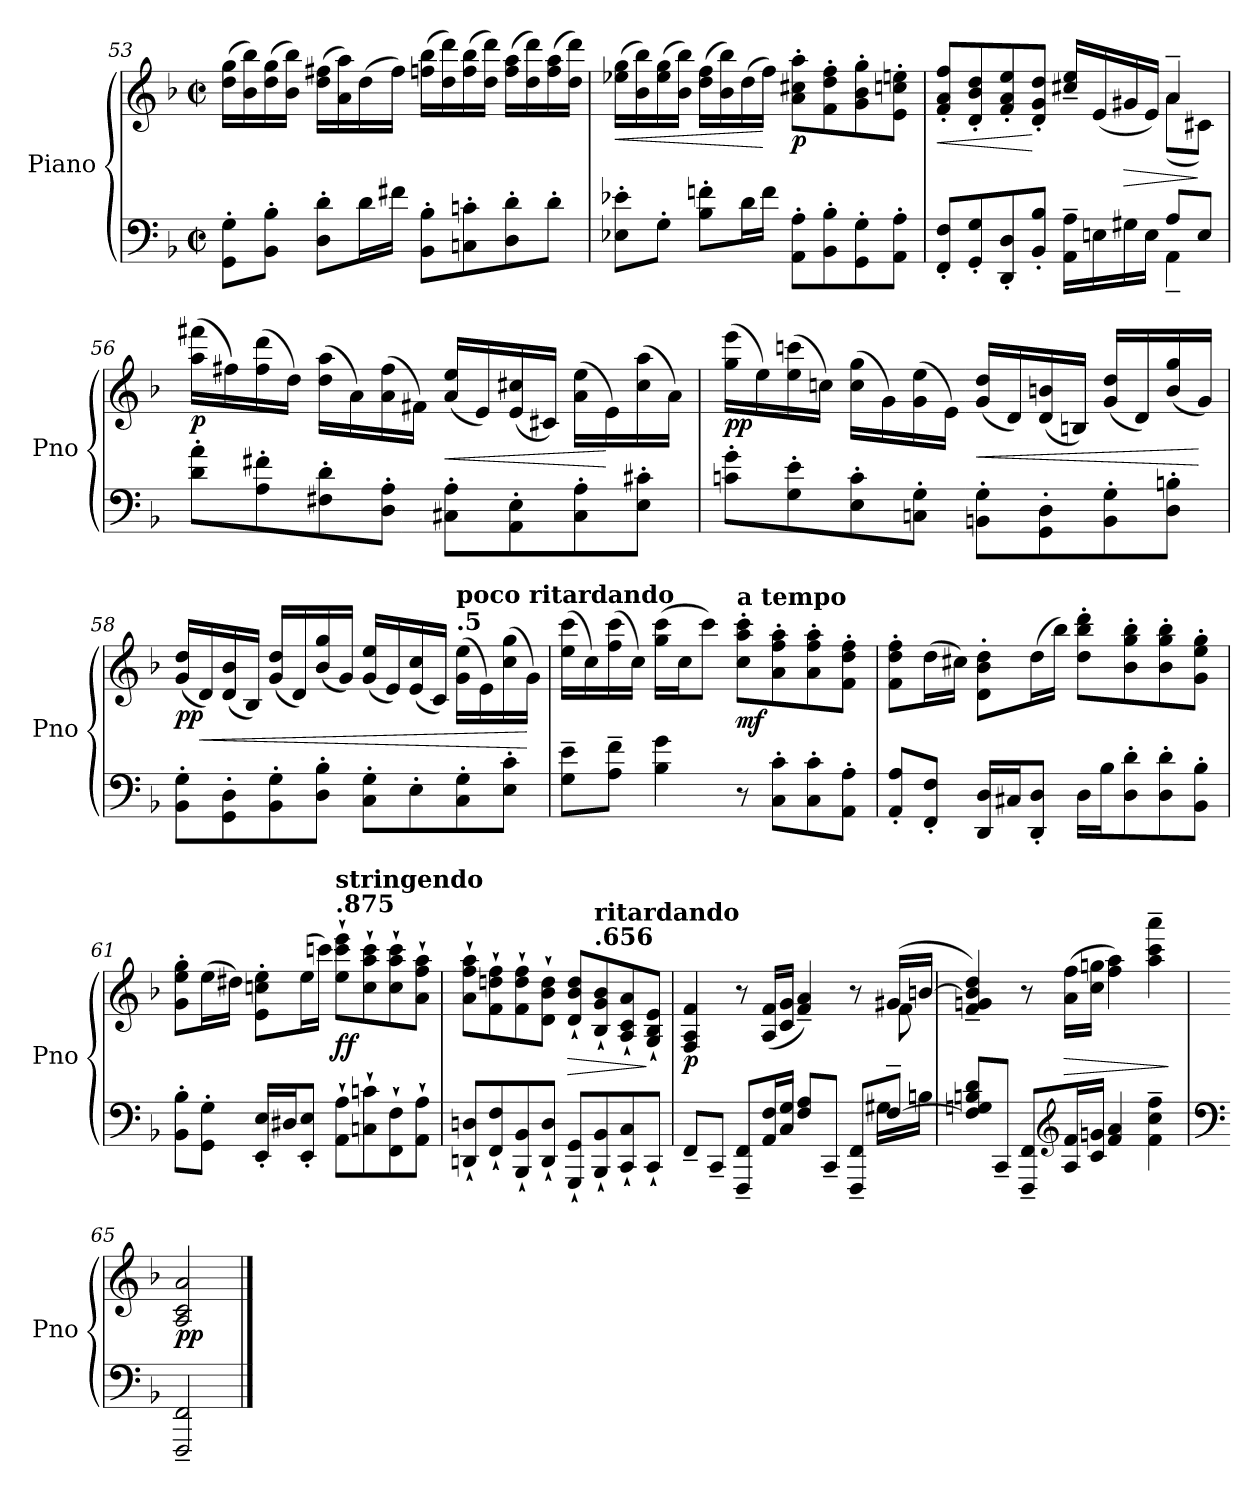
**kern	**kern	**dynam
*part1	*part1	*part1
*staff2	*staff1	*staff1/2
*I"Piano	*	*
*I'Pno	*	*
!!LO:LB:g=z
*clefF4	*clefG2	*
*k[b-]	*k[b-]	*
*F:	*F:	*
*M2/2	*M2/2	*
*met(c|)	*met(c|)	*
=53	=53	=53
8GG\' 8G\'L	(>16dd\ 16gg\LL	.
.	16b-\ 16bb-\)	.
8BB-\' 8B-\'J	(>16dd\ 16gg\	.
.	16b-\ 16bb-\JJ)	.
8D\' 8d\'L	(>16dd\ 16ff#X\LL	.
.	16a\ 16aa\)	.
16d\L	(>16dd\	.
16f#X\JJ	16ff#\JJ)	.
8BB-\' 8B-\'L	(>16ffn\ 16bb-\LL	.
.	16dd\ 16ddd\)	.
8Cni\' 8cni\'	(>16ff\ 16bb-\	.
.	16dd\ 16ddd\JJ)	.
8D\' 8d\'	(>16ff\ 16aa\LL	.
.	16dd\ 16ddd\)	.
8d'\J	(>16ff\ 16aa\	.
.	16dd\ 16ddd\JJ)	.
=54	=54	=54
!	!	!LO:HP:b
8E-X\' 8e-X\'L	(>16ee-X\ 16gg\LL	<
.	16b-\ 16bb-\)	.
8G'\J	(>16ee-\ 16gg\	.
.	16b-\ 16bb-\JJ)	.
8B-\' 8fni\'L	(>16dd\ 16ff\LL	.
.	16b-\ 16bb-\)	.
16d\L	(>16dd\	.
16f\JJ	16ff\JJ)	[
!	!	!LO:DY:b
8AA\' 8A\'L	8a\' 8cc#X\' 8aa\'L	p
8BB-\' 8B-\'	8f\' 8dd\' 8ff\'	.
8GG\' 8G\'	8g\' 8b-\' 8gg\'	.
8AA\' 8A\'J	8e\' 8ccn\' 8een\'J	.
!!LO:LB:g=z
=55	=55	=55
*^	*	*
!	!	!	!LO:HP:b
*	*	*^	*
8FF/' 8F/'L	2.ryy	8f/' 8a/' 8ff/'L	2.ryy	<
8GG/' 8G/'	.	8d/' 8b-/' 8dd/'	.	.
8DD/' 8D/'	.	8f/' 8a/' 8ee/'	.	.
8BB-/' 8B-/'J	.	8d/' 8g/' 8dd/'J	.	[
16AA\~ 16A\~LL	.	16cc#X/~ 16ee/~LL	.	.
16Eni\	.	(<16e/	.	.
!	!	!	!	!LO:HP:b
16G#X\	.	16g#X/	.	>
16E\JJ	.	16e/JJ)	.	.
8A/L	4AA~\	4a~/	(<8a\L	.
8E/J	.	.	8c#X\J)	]
*v	*v	*	*	*
=56	=56	=56	=56
!	!	!	!LO:DY:b
*	*v	*v	*
8d\' 8a\'L	(>16aa\ 16fff#X\LL	p
.	16ff#X\)	.
8A\' 8f#X\'	(>16ff#\ 16ddd\	.
.	16dd\JJ)	.
8F#X\' 8d\'	(>16dd\ 16aa\LL	.
.	16a\)	.
8D\' 8A\'J	(>16a\ 16ff#\	.
.	16f#X\JJ)	.
!	!	!LO:HP:b
8C#X\' 8A\'L	(<16a/ 16ee/LL	<
.	16e/)	.
8AA\' 8E\'	(<16e/ 16cc#X/	.
.	16c#X/JJ)	.
8C#\' 8A\'	(>16a\ 16ee\LL	.
.	16e\)	[
8E\' 8c#X\'J	(>16cc#\ 16aa\	.
.	16a\JJ)	.
!!LO:PB:g=z
=57	=57	=57
!	!	!LO:DY:b
8cni\' 8g\'L	(>16gg\ 16eee\LL	pp
.	16ee\)	.
8G\' 8e\'	(>16ee\ 16cccni\	.
.	16ccni\JJ)	.
8E\' 8c\'	(>16cc\ 16gg\LL	.
.	16g\)	.
8Cni\' 8G\'J	(>16g\ 16ee\	.
.	16e\JJ)	.
!	!	!LO:HP:b
8BBn\' 8G\'L	(<16g/ 16dd/LL	<
.	16d/)	.
8GG\' 8D\'	(<16d/ 16bn/	.
.	16Bn/JJ)	.
8BB\' 8G\'	(<16g/ 16dd/LL	.
.	16d/)	.
8D\' 8Bn\'J	(<16b/ 16gg/	.
.	16g/JJ)	[
=58	=58	=58
!	!	!LO:DY:b
8BB-i\' 8G\'L	(<16g/ 16dd/LL	pp
!	!	!LO:HP:b
.	16d/)	<
8GG\' 8D\'	(<16d/ 16b-i/	.
.	16B-i/JJ)	.
8BB-\' 8G\'	(<16g/ 16dd/LL	.
.	16d/)	.
8D\' 8B-i\'J	(<16b-/ 16gg/	.
.	16g/JJ)	.
8C\' 8G\'L	(<16g/ 16ee/LL	.
.	16e/)	.
8E'\	(<16e/ 16cc/	.
.	16c/JJ)	.
*	*MM157	*
!	!LO:TX:a:B:t=.5	!
!	!LO:TX:a:B:t=poco ritardando	!
8C\' 8G\'	(>16g\ 16ee\LL	.
.	16e\)	.
8E\' 8c\'J	(>16cc\ 16gg\	.
.	16g\JJ)	[
!!LO:LB:g=z
=59	=59	=59
8G\~ 8e\~L	(>16ee\ 16ccc\LL	.
.	16cc\)	.
8A\~ 8f\~J	(>16ff\ 16ccc\	.
.	16cc\JJ)	.
4B-\ 4g\	(>16gg\ 16ccc\LL	.
.	16cc\J	.
.	8ccc\J)	.
*	*MM160	*
!	!LO:TX:a:B:t=a tempo	!
!	!	!LO:DY:b
8r	8cc\' 8aa\' 8ccc\'L	mf
8C\' 8c\'L	8a\' 8ff\' 8aa\'	.
8C\' 8c\'	8a\' 8ff\' 8aa\'	.
8AA\' 8A\'J	8f\' 8dd\' 8ff\'J	.
=60	=60	=60
8AA/' 8A/'L	8f\' 8dd\' 8ff\'L	.
8FF/' 8F/'J	(>16dd\L	.
.	16cc#X\JJ)	.
16DD/ 16D/LL	8d\' 8b-\' 8dd\'L	.
16C#X/J	.	.
8DD/' 8D/'J	(>16dd\L	.
.	16bb-\JJ)	.
!	!	!LO:DY:b
!	!	!LO:DY:n=1:b
16D\LL	8dd\' 8bb-\' 8ddd\'L	other-dynamics f
16B-\J	.	.
8D\' 8d\'	8b-\' 8gg\' 8bb-\'	.
8D\' 8d\'	8b-\' 8gg\' 8bb-\'	.
8BB-\' 8B-\'J	8g\' 8ee\' 8gg\'J	.
=61	=61	=61
8BB-\' 8B-\'L	8g\' 8ee\' 8gg\'L	.
8GG\' 8G\'J	(>16ee\L	.
.	16dd#X\JJ)	.
16EE/' 16E/'LL	8e\' 8ccni\' 8ee\'L	.
16D#X/J	.	.
8EE/' 8E/'J	(>16ee\L	.
.	16cccni\JJ)	.
*	*MM121	*
!	!LO:TX:a:B:t=.875	!
!	!LO:TX:a:B:t=stringendo	!
!	!	!LO:DY:b
8AA\` 8A\`L	8ee\` 8ccc\` 8eee\`L	ff
8Cni\` 8cni\`	8cc\` 8aa\` 8ccc\`	.
8FF\` 8F\`	8cc\` 8aa\` 8ccc\`	.
8AA\` 8A\`J	8a\` 8ff\` 8aa\`J	.
!!LO:LB:g=z
=62	=62	=62
8DDni/` 8Dni/`L	8a\` 8ff\` 8aa\`L	.
8FF/` 8F/`	8f\` 8ddni\` 8ff\`	.
8BBB-/` 8BB-/`	8f\` 8dd\` 8ff\`	.
8DD/` 8D/`J	8d\` 8b-\` 8dd\`J	.
!	!	!LO:HP:b
8GGG/` 8GG/`L	8d/` 8b-/` 8dd/`L	>
*	*MM147	*
!	!LO:TX:a:B:t=.656	!
!	!LO:TX:a:B:t=ritardando	!
8BBB-/` 8BB-/`	8B-/` 8g/` 8b-/`	.
8CC/` 8C/`	8A/` 8c/` 8a/`	.
8CC`/J	8G/` 8B-/` 8e/`J	]
=63	=63	=63
*^	*^	*
!	!	!	!	!LO:DY:b
8FF~/L	2..ryy	4F/ 4A/ 4f/	2..ryy	p
8CC~/J	.	.	.	.
8FFF/~ 8FF/~L	.	8r	.	.
16AA/ 16F/L	.	(<16A/ 16f/LL	.	.
16C/ 16G/JJ	.	16c/ 16g/JJ	.	.
8F/ 8A/L	.	4f/~ 4a/~)	.	.
8CC~/J	.	.	.	.
8FFF/~ 8FF/~L	.	8r	.	.
[8F~/J	16G#X\LL	(>16g#X/LL	8f\	.
.	16Bn\JJ	[16bn/JJ	.	.
*v	*v	*	*	*
*	*v	*v	*
=64	=64	=64
8F/] 8Gni/ 8Bn/ 8d/L	4f/~ 4gni/~ 4b/]~ 4dd/~)	.
8CC~/J	.	.
8FFF/~ 8FF/~L	8r	.
*clefG2	*	*
!	!	!LO:HP:b
16A/ 16f/L	(>16a\ 16ff\LL	>
16c/ 16gni/JJ	16cc\ 16ggni\JJ	.
4f/ 4a/	4ff\ 4aa\)	.
4f\~ 4cc\~ 4ff\~	4aa\~ 4ccc\~ 4aaa\~	.
.	.	]
=65	=65	=65
*clefF4	*	*
!	!	!LO:DY:b
2FFF/~ 2FF/~	2A/ 2c/ 2a/	pp
==	==	==
*-	*-	*-
